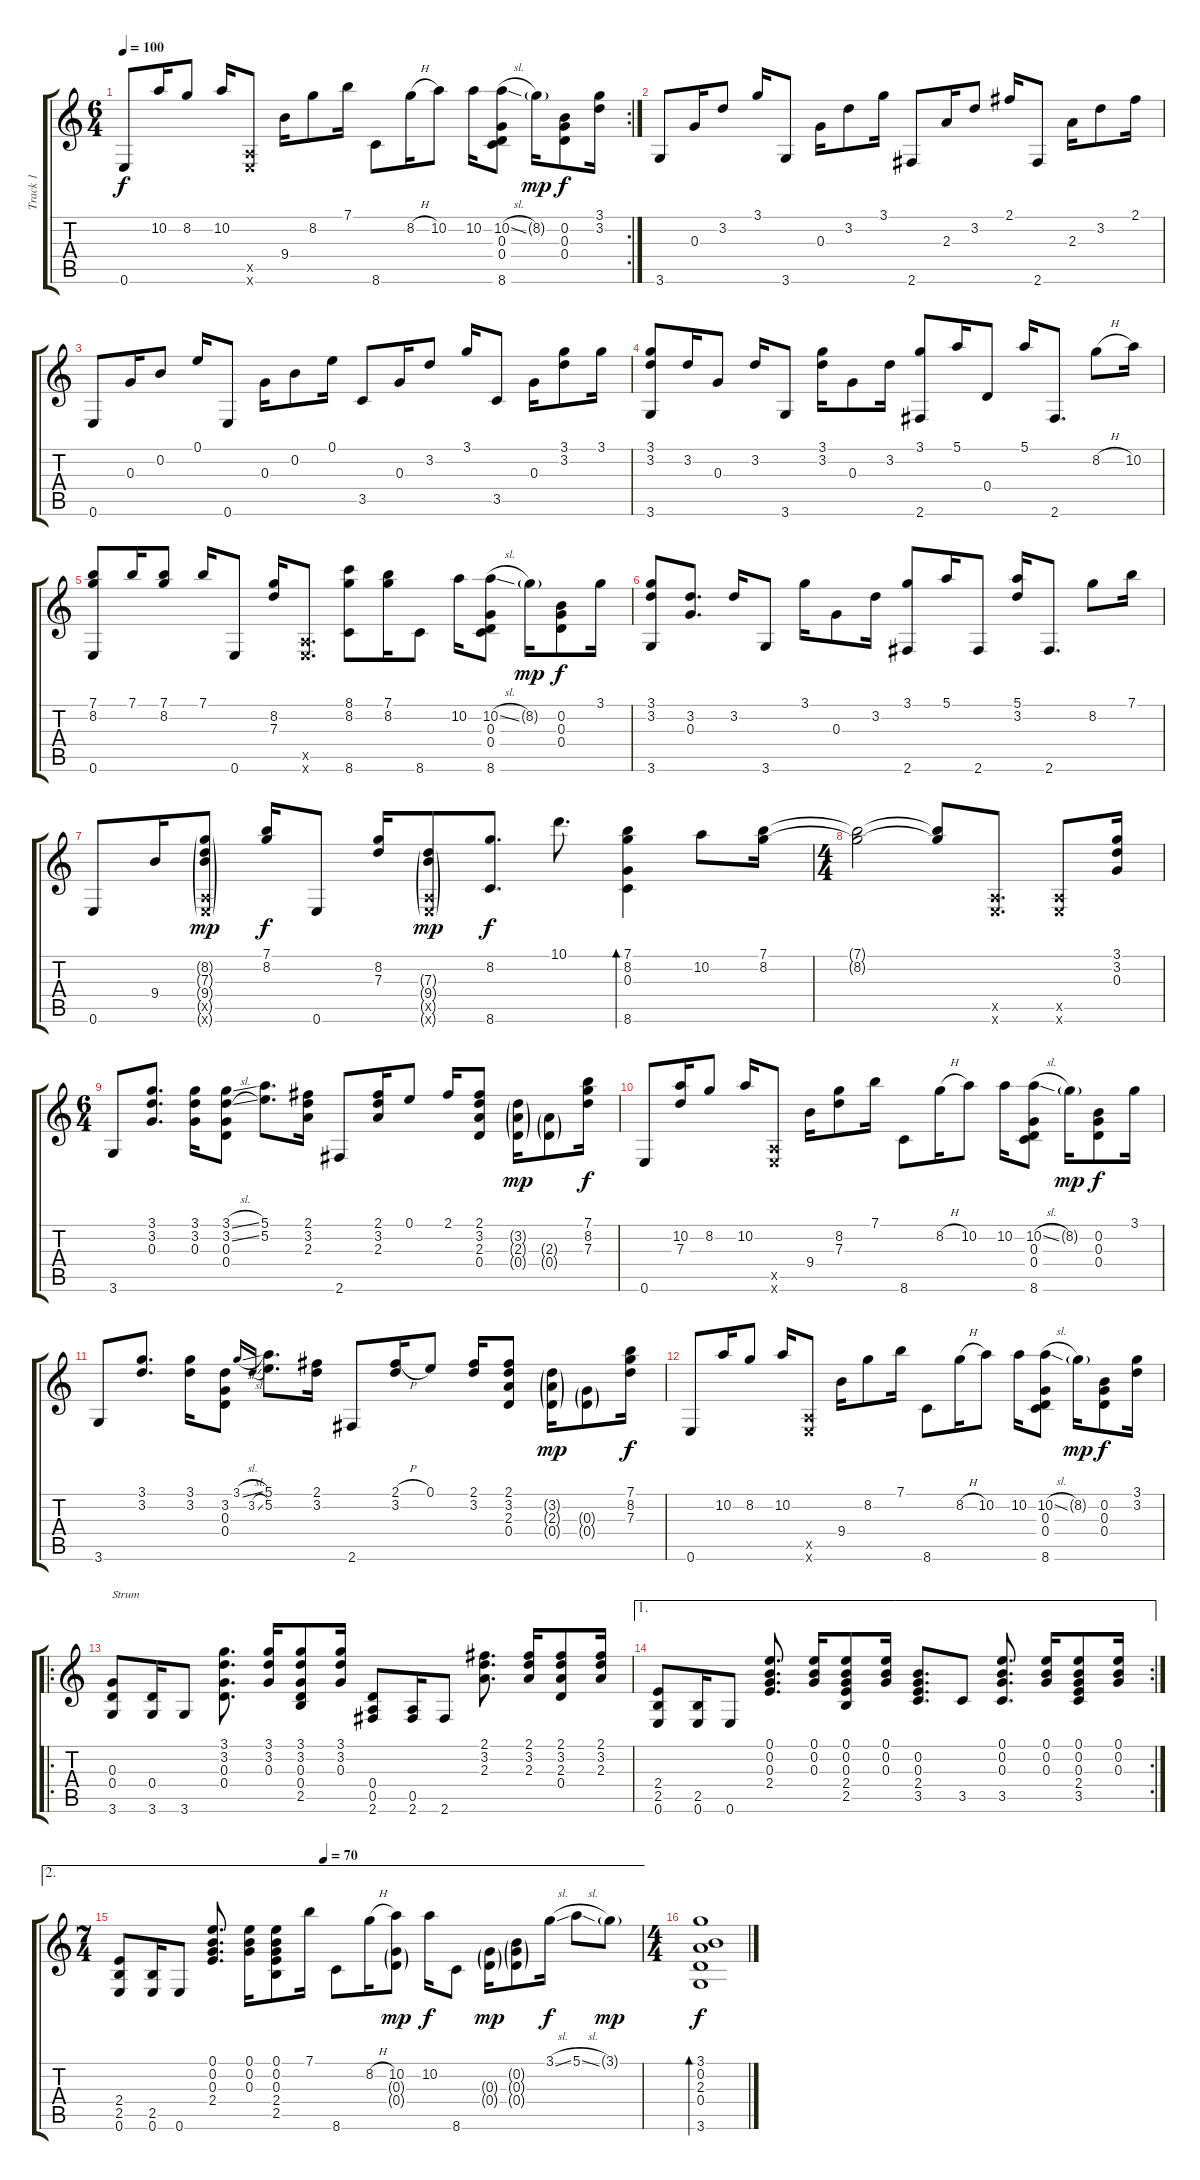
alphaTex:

\track ("Track 1" "Track 1") {instrument acousticguitarsteel}
\staff {score tabs}
\tuning (E4 B3 G3 D3 A2 E2) {hide}
\rc 2
\ts (6 4)
\tempo 100
\clef g2
\ks c
0.6.8{dy f} 10.2.16 8.2.8 10.2.16 (0.5{x} 0.6{x}).8 9.4.16 8.2.8 7.1.16 8.6.8 8.2{h}.16 10.2.8 10.2.16 (10.2{sl} 0.3 0.4 8.6).8 8.2{g}.16{dy mp} (0.2 0.3 0.4).8{dy f} (3.1 3.2).16 |
3.6.8 0.3.16 3.2.8 3.1.16 3.6.8 0.3.16 3.2.8 3.1.16 2.6.8 2.3.16 3.2.8 2.1.16 2.6.8 2.3.16 3.2.8 2.1.16 |
0.6.8 0.3.16 0.2.8 0.1.16 0.6.8 0.3.16 0.2.8 0.1.16 3.5.8 0.3.16 3.2.8 3.1.16 3.5.8 0.3.16 (3.1 3.2).8 3.1.16 |
(3.1 3.2 3.6).8 3.2.16 0.3.8 3.2.16 3.6.8 (3.1 3.2).16 0.3.8 3.2.16 (3.1 2.6).8 5.1.16 0.4.8 5.1.16 2.6.8{d} 8.2{h}.8 10.2.16 |
(7.1 8.2 0.6).8 7.1.16 (7.1 8.2).8 7.1.16 0.6.8 (8.2 7.3).16 (0.5{x} 0.6{x}).8{d} (8.1 8.2 8.6).8 (7.1 8.2).16 8.6.8 10.2.16 (10.2{sl} 0.3 0.4 8.6).8 8.2{g}.16{dy mp} (0.2 0.3 0.4).8{dy f} 3.1.16 |
(3.1 3.2 3.6).8 (3.2 0.3).8{d} 3.2.16 3.6.8 3.1.16 0.3.8 3.2.16 (3.1 2.6).8 5.1.16 2.6.8 (5.1 3.2).16 2.6.8{d} 8.2.8 7.1.16 |
0.6.8 9.4.16 (8.2{g} 7.3{g} 9.4{g} 0.5{g x} 0.6{g x}).8{dy mp} (7.1 8.2).16{dy f} 0.6.8 (8.2 7.3).16 (7.3{g} 9.4{g} 0.5{g x} 0.6{g x}).8{dy mp} (8.2 8.6).8{d dy f} 10.1.8{d} (7.1 8.2 0.3 8.6).4{bd 240} 10.2.8 (7.1 8.2).16 |
\ts (4 4)
(7.1{t} 8.2{t}).2 (7.1{t} 8.2{t}).8 (0.5{x} 0.6{x}).8{d} (0.5{x} 0.6{x}).8 (3.1 3.2 0.3).16 |
\ts (6 4)
3.6.8 (3.1 3.2 0.3).8{d} (3.1 3.2 0.3).16 (3.1{sl} 3.2{sl} 0.3 0.4).8 (5.1 5.2).8{d} (2.1 3.2 2.3).16 2.6.8 (2.1 3.2 2.3).16 0.1.8 2.1.16 (2.1 3.2 2.3 0.4).8 (3.2{g} 2.3{g} 0.4{g}).16{dy mp} (2.3{g} 0.4{g}).8 (7.1 8.2 7.3).16{dy f} |
0.6.8 (10.2 7.3).16 8.2.8 10.2.16 (0.5{x} 0.6{x}).8 9.4.16 (8.2 7.3).8 7.1.16 8.6.8 8.2{h}.16 10.2.8 10.2.16 (10.2{sl} 0.3 0.4 8.6).8 8.2{g}.16{dy mp} (0.2 0.3 0.4).8{dy f} 3.1.16 |
3.6.8 (3.1 3.2).8{d} (3.1 3.2).16 (3.2 0.3 0.4).8 3.1{sl}.16{gr onbeat} 3.2{sl}.16{gr onbeat} (5.1 5.2).8{d} (2.1 3.2).16 2.6.8 (2.1{h} 3.2).16 0.1.8 (2.1 3.2).16 (2.1 3.2 2.3 0.4).8 (3.2{g} 2.3{g} 0.4{g}).16{dy mp} (0.3{g} 0.4{g}).8 (7.1 8.2 7.3).16{dy f} |
0.6.8 10.2.16 8.2.8 10.2.16 (0.5{x} 0.6{x}).8 9.4.16 8.2.8 7.1.16 8.6.8 8.2{h}.16 10.2.8 10.2.16 (10.2{sl} 0.3 0.4 8.6).8 8.2{g}.16{dy mp} (0.2 0.3 0.4).8{dy f} (3.1 3.2).16 |
\ro
(0.3 0.4 3.6).8{txt "Strum"} (0.4 3.6).16 3.6.8 (3.1 3.2 0.3 0.4).8{d} (3.1 3.2 0.3).16 (3.1 3.2 0.3 0.4 2.5).8 (3.1 3.2 0.3).16 (0.4 0.5 2.6).8 (0.5 2.6).16 2.6.8 (2.1 3.2 2.3).8{d} (2.1 3.2 2.3).16 (2.1 3.2 2.3 0.4).8 (2.1 3.2 2.3).16 |
\ae 1
\rc 2
(2.4 2.5 0.6).8 (2.5 0.6).16 0.6.8 (0.1 0.2 0.3 2.4).8{d} (0.1 0.2 0.3).16 (0.1 0.2 0.3 2.4 2.5).8 (0.1 0.2 0.3).16 (0.2 0.3 2.4 3.5).8{d} 3.5.8 (0.1 0.2 0.3 3.5).8{d} (0.1 0.2 0.3).16 (0.1 0.2 0.3 2.4 3.5).8 (0.1 0.2 0.3).16 |
\ae 2
\ts (7 4)
\tempo (70 0.39285714285714285)
(2.4 2.5 0.6).8 (2.5 0.6).16 0.6.8 (0.1 0.2 0.3 2.4).8{d} (0.1 0.2 0.3).16 (0.1 0.2 0.3 2.4 2.5).8 7.1.16 8.6.8 8.2{h}.16 (10.2 0.3{g} 0.4{g}).8{dy mp} 10.2.16{dy f} 8.6.8 (0.3{g} 0.4{g}).16{dy mp} (0.2{g} 0.3{g} 0.4{g}).8 3.1{sl}.16{dy f} 5.1{sl}.8 3.1{g}.8{dy mp} |
\ts (4 4)
(3.1 0.2 2.3 0.4 3.6).1{bd 480 dy f}
